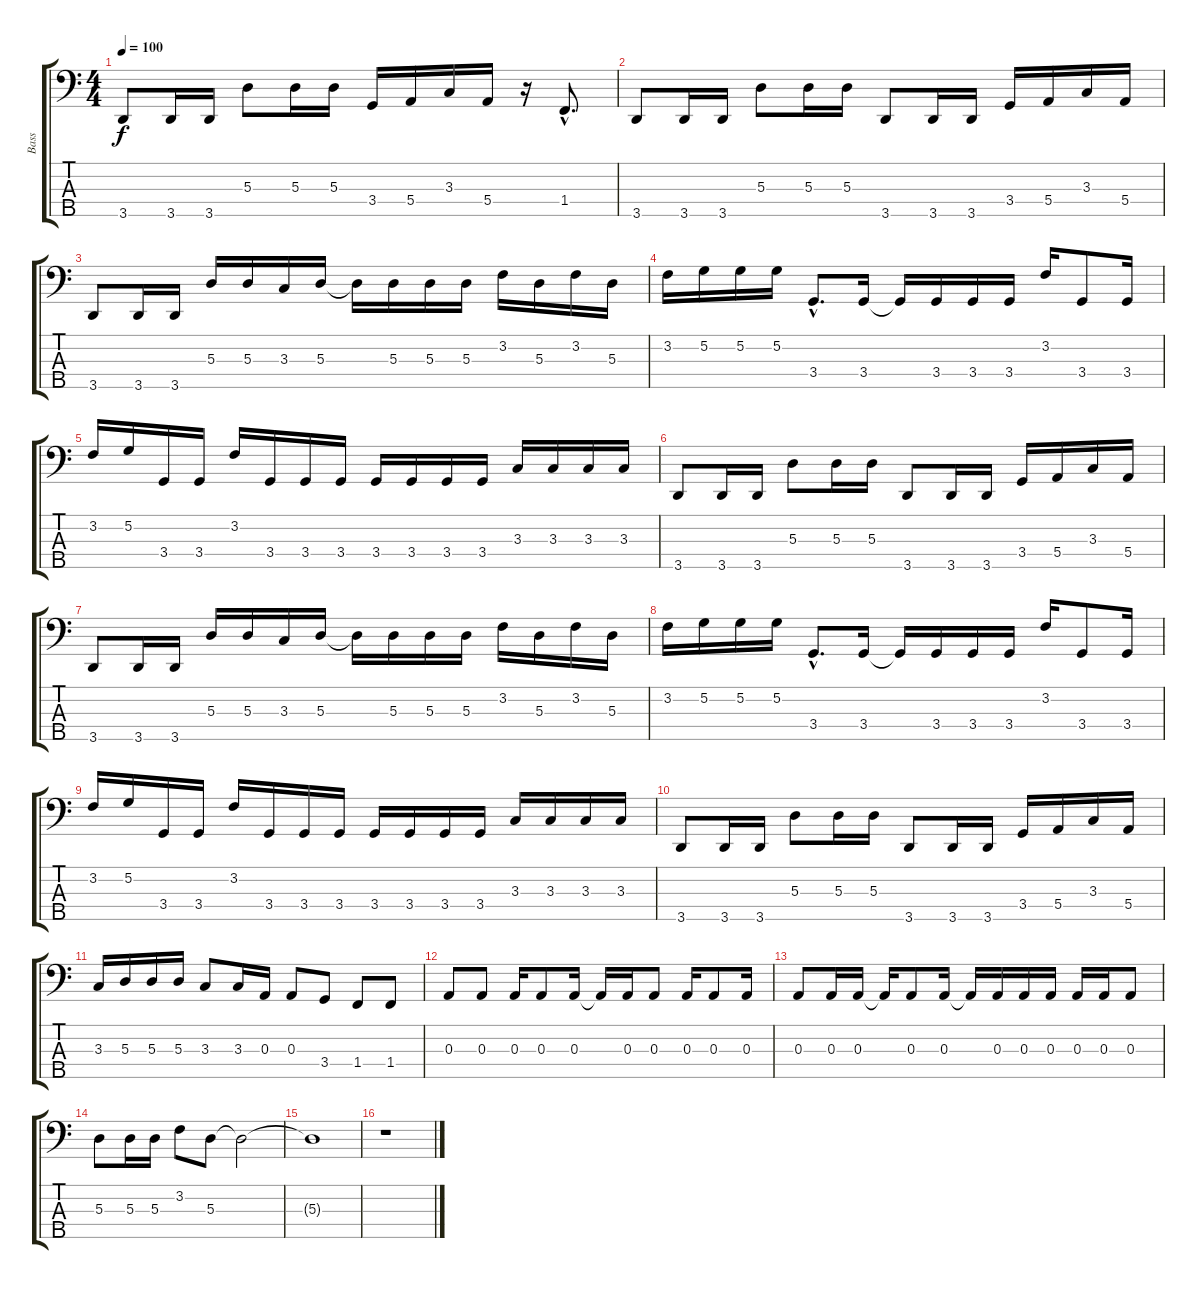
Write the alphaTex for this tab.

\track ("Bass" "Bass") {instrument electricbasspick}
\staff {score tabs}
\tuning (G2 D2 A1 E1 B0) {hide}
\ts (4 4)
\tempo 100
\clef f4
\ks c
3.5.8{dy f} 3.5.16 3.5.16 5.3.8 5.3.16 5.3.16 3.4.16 5.4.16 3.3.16 5.4.16 r.16 1.4{hac}.8{d} |
3.5.8 3.5.16 3.5.16 5.3.8 5.3.16 5.3.16 3.5.8 3.5.16 3.5.16 3.4.16 5.4.16 3.3.16 5.4.16 |
3.5.8 3.5.16 3.5.16 5.3.16 5.3.16 3.3.16 5.3.16 5.3{t}.16 5.3.16 5.3.16 5.3.16 3.2.16 5.3.16 3.2.16 5.3.16 |
3.2.16 5.2.16 5.2.16 5.2.16 3.4{hac}.8{d} 3.4.16 3.4{t}.16 3.4.16 3.4.16 3.4.16 3.2.16 3.4.8 3.4.16 |
3.2.16 5.2.16 3.4.16 3.4.16 3.2.16 3.4.16 3.4.16 3.4.16 3.4.16 3.4.16 3.4.16 3.4.16 3.3.16 3.3.16 3.3.16 3.3.16 |
3.5.8 3.5.16 3.5.16 5.3.8 5.3.16 5.3.16 3.5.8 3.5.16 3.5.16 3.4.16 5.4.16 3.3.16 5.4.16 |
3.5.8 3.5.16 3.5.16 5.3.16 5.3.16 3.3.16 5.3.16 5.3{t}.16 5.3.16 5.3.16 5.3.16 3.2.16 5.3.16 3.2.16 5.3.16 |
3.2.16 5.2.16 5.2.16 5.2.16 3.4{hac}.8{d} 3.4.16 3.4{t}.16 3.4.16 3.4.16 3.4.16 3.2.16 3.4.8 3.4.16 |
3.2.16 5.2.16 3.4.16 3.4.16 3.2.16 3.4.16 3.4.16 3.4.16 3.4.16 3.4.16 3.4.16 3.4.16 3.3.16 3.3.16 3.3.16 3.3.16 |
3.5.8 3.5.16 3.5.16 5.3.8 5.3.16 5.3.16 3.5.8 3.5.16 3.5.16 3.4.16 5.4.16 3.3.16 5.4.16 |
3.3.16 5.3.16 5.3.16 5.3.16 3.3.8 3.3.16 0.3.16 0.3.8 3.4.8 1.4.8 1.4.8 |
0.3.8 0.3.8 0.3.16 0.3.8 0.3.16 0.3{t}.16 0.3.16 0.3.8 0.3.16 0.3.8 0.3.16 |
0.3.8 0.3.16 0.3.16 0.3{t}.16 0.3.8 0.3.16 0.3{t}.16 0.3.16 0.3.16 0.3.16 0.3.16 0.3.16 0.3.8 |
5.3.8 5.3.16 5.3.16 3.2.8 5.3.8 5.3{t}.2 |
5.3{t}.1 |
r.1
